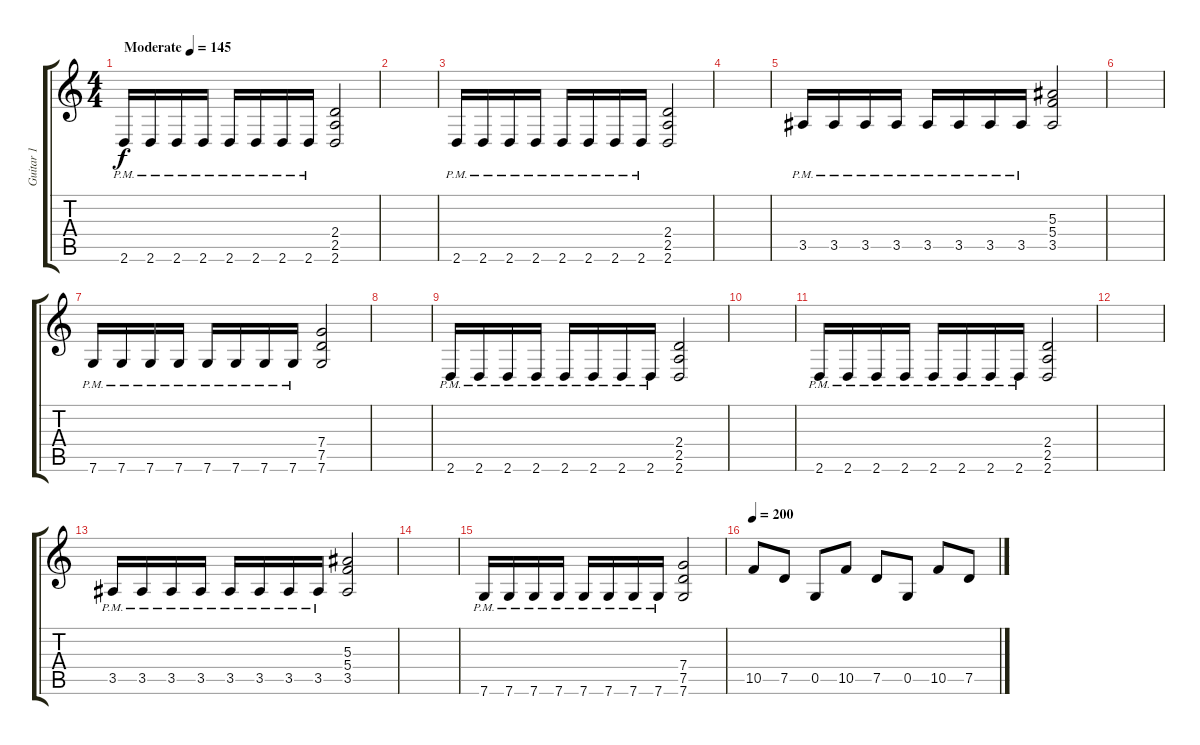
\track ("Guitar 1" "Guitar 1") {instrument distortionguitar}
\staff {score tabs}
\tuning (D4 A3 F3 C3 G2 C2) {hide}
\ts (4 4)
\tempo (145 "Moderate")
\clef g2
\ks c
2.6{pm}.16{dy f instrument distortionguitar} 2.6{pm}.16 2.6{pm}.16 2.6{pm}.16 2.6{pm}.16 2.6{pm}.16 2.6{pm}.16 2.6{pm}.16 (2.4 2.5 2.6).2 |
|
2.6{pm}.16 2.6{pm}.16 2.6{pm}.16 2.6{pm}.16 2.6{pm}.16 2.6{pm}.16 2.6{pm}.16 2.6{pm}.16 (2.4 2.5 2.6).2 |
|
3.5{pm}.16 3.5{pm}.16 3.5{pm}.16 3.5{pm}.16 3.5{pm}.16 3.5{pm}.16 3.5{pm}.16 3.5{pm}.16 (5.3 5.4 3.5).2 |
|
7.6{pm}.16 7.6{pm}.16 7.6{pm}.16 7.6{pm}.16 7.6{pm}.16 7.6{pm}.16 7.6{pm}.16 7.6{pm}.16 (7.4 7.5 7.6).2 |
|
2.6{pm}.16 2.6{pm}.16 2.6{pm}.16 2.6{pm}.16 2.6{pm}.16 2.6{pm}.16 2.6{pm}.16 2.6{pm}.16 (2.4 2.5 2.6).2 |
|
2.6{pm}.16 2.6{pm}.16 2.6{pm}.16 2.6{pm}.16 2.6{pm}.16 2.6{pm}.16 2.6{pm}.16 2.6{pm}.16 (2.4 2.5 2.6).2 |
|
3.5{pm}.16 3.5{pm}.16 3.5{pm}.16 3.5{pm}.16 3.5{pm}.16 3.5{pm}.16 3.5{pm}.16 3.5{pm}.16 (5.3 5.4 3.5).2 |
|
7.6{pm}.16 7.6{pm}.16 7.6{pm}.16 7.6{pm}.16 7.6{pm}.16 7.6{pm}.16 7.6{pm}.16 7.6{pm}.16 (7.4 7.5 7.6).2 |
\tempo 200
10.5.8 7.5.8 0.5.8 10.5.8 7.5.8 0.5.8 10.5.8 7.5.8
